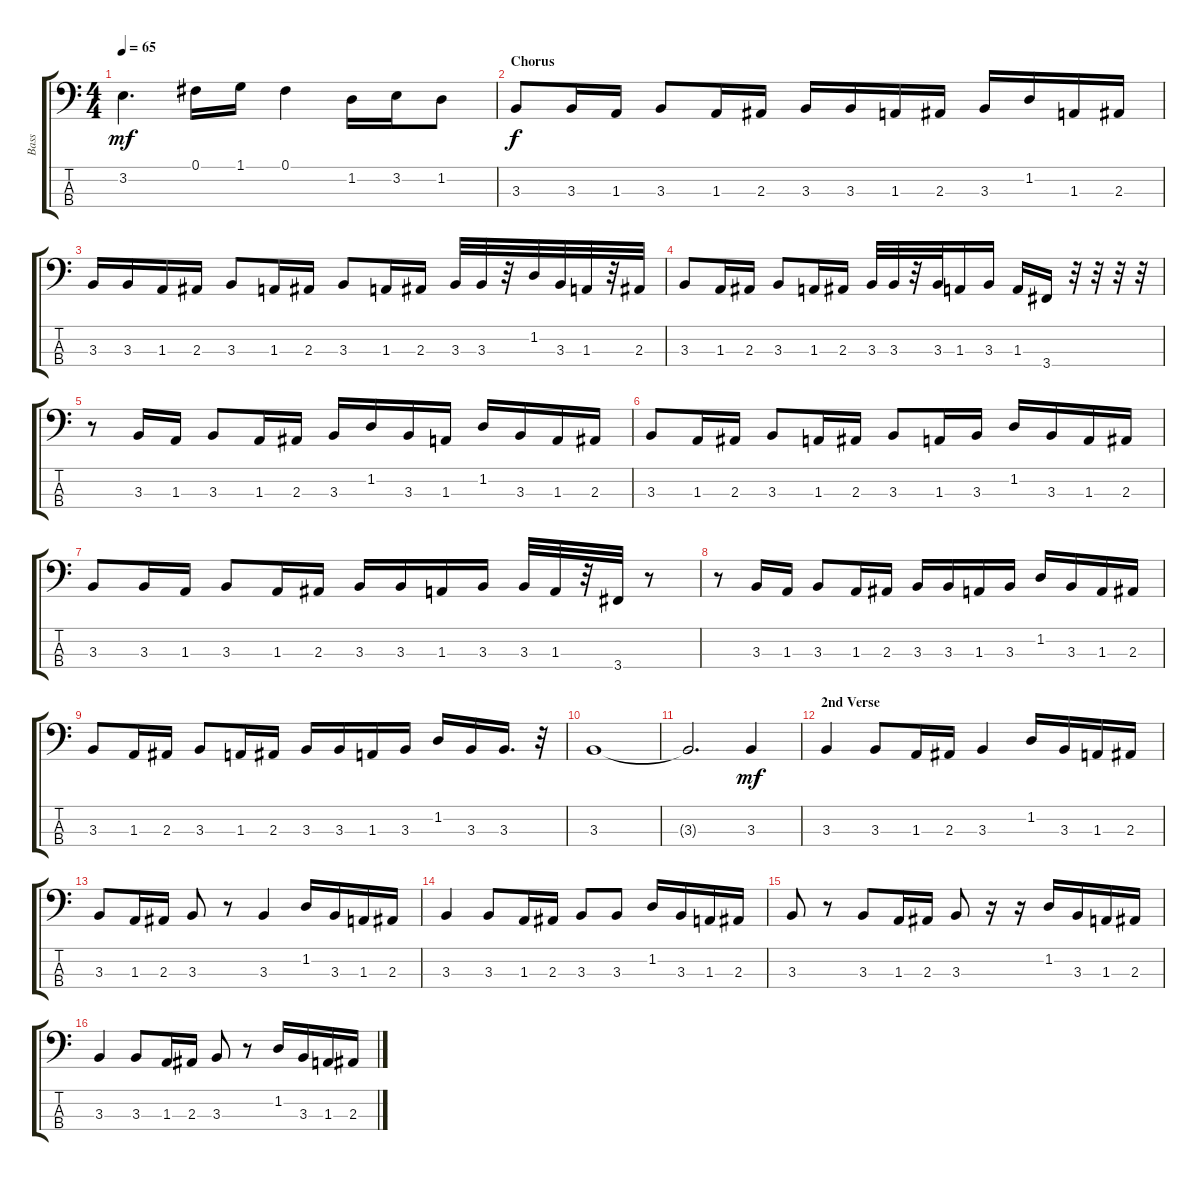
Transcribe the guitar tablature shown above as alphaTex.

\track ("Bass" "Bass") {instrument electricbasspick}
\staff {score tabs}
\tuning (Gb2 Db2 Ab1 Eb1) {hide}
\ts (4 4)
\tempo 65
\clef f4
\ks c
3.2.4{d dy mf} 0.1.16 1.1.16 0.1.4 1.2.16 3.2.16 1.2.8 |
\section ("" "Chorus")
3.3.8{dy f} 3.3.16 1.3.16 3.3.8 1.3.16 2.3.16 3.3.16 3.3.16 1.3.16 2.3.16 3.3.16 1.2.16 1.3.16 2.3.16 |
3.3.16 3.3.16 1.3.16 2.3.16 3.3.8 1.3.16 2.3.16 3.3.8 1.3.16 2.3.16 3.3.32 3.3.32 r.32 1.2.32 3.3.32 1.3.32 r.32 2.3.32 |
3.3.8 1.3.16 2.3.16 3.3.8 1.3.16 2.3.16 3.3.32 3.3.32 r.32 3.3.32 1.3.16 3.3.16 1.3.16 3.4.16 r.32 r.32 r.32 r.32 |
r.8 3.3.16 1.3.16 3.3.8 1.3.16 2.3.16 3.3.16 1.2.16 3.3.16 1.3.16 1.2.16 3.3.16 1.3.16 2.3.16 |
3.3.8 1.3.16 2.3.16 3.3.8 1.3.16 2.3.16 3.3.8 1.3.16 3.3.16 1.2.16 3.3.16 1.3.16 2.3.16 |
3.3.8 3.3.16 1.3.16 3.3.8 1.3.16 2.3.16 3.3.16 3.3.16 1.3.16 3.3.16 3.3.32 1.3.32 r.32 3.4.32 r.8 |
r.8 3.3.16 1.3.16 3.3.8 1.3.16 2.3.16 3.3.16 3.3.16 1.3.16 3.3.16 1.2.16 3.3.16 1.3.16 2.3.16 |
3.3.8 1.3.16 2.3.16 3.3.8 1.3.16 2.3.16 3.3.16 3.3.16 1.3.16 3.3.16 1.2.16 3.3.16 3.3.16{d} r.32 |
3.3.1 |
3.3{t}.2{d} 3.3.4{dy mf} |
\section ("" "2nd Verse")
3.3.4 3.3.8 1.3.16 2.3.16 3.3.4 1.2.16 3.3.16 1.3.16 2.3.16 |
3.3.8 1.3.16 2.3.16 3.3.8 r.8 3.3.4 1.2.16 3.3.16 1.3.16 2.3.16 |
3.3.4 3.3.8 1.3.16 2.3.16 3.3.8 3.3.8 1.2.16 3.3.16 1.3.16 2.3.16 |
3.3.8 r.8 3.3.8 1.3.16 2.3.16 3.3.8 r.16 r.16 1.2.16 3.3.16 1.3.16 2.3.16 |
3.3.4 3.3.8 1.3.16 2.3.16 3.3.8 r.8 1.2.16 3.3.16 1.3.16 2.3.16
